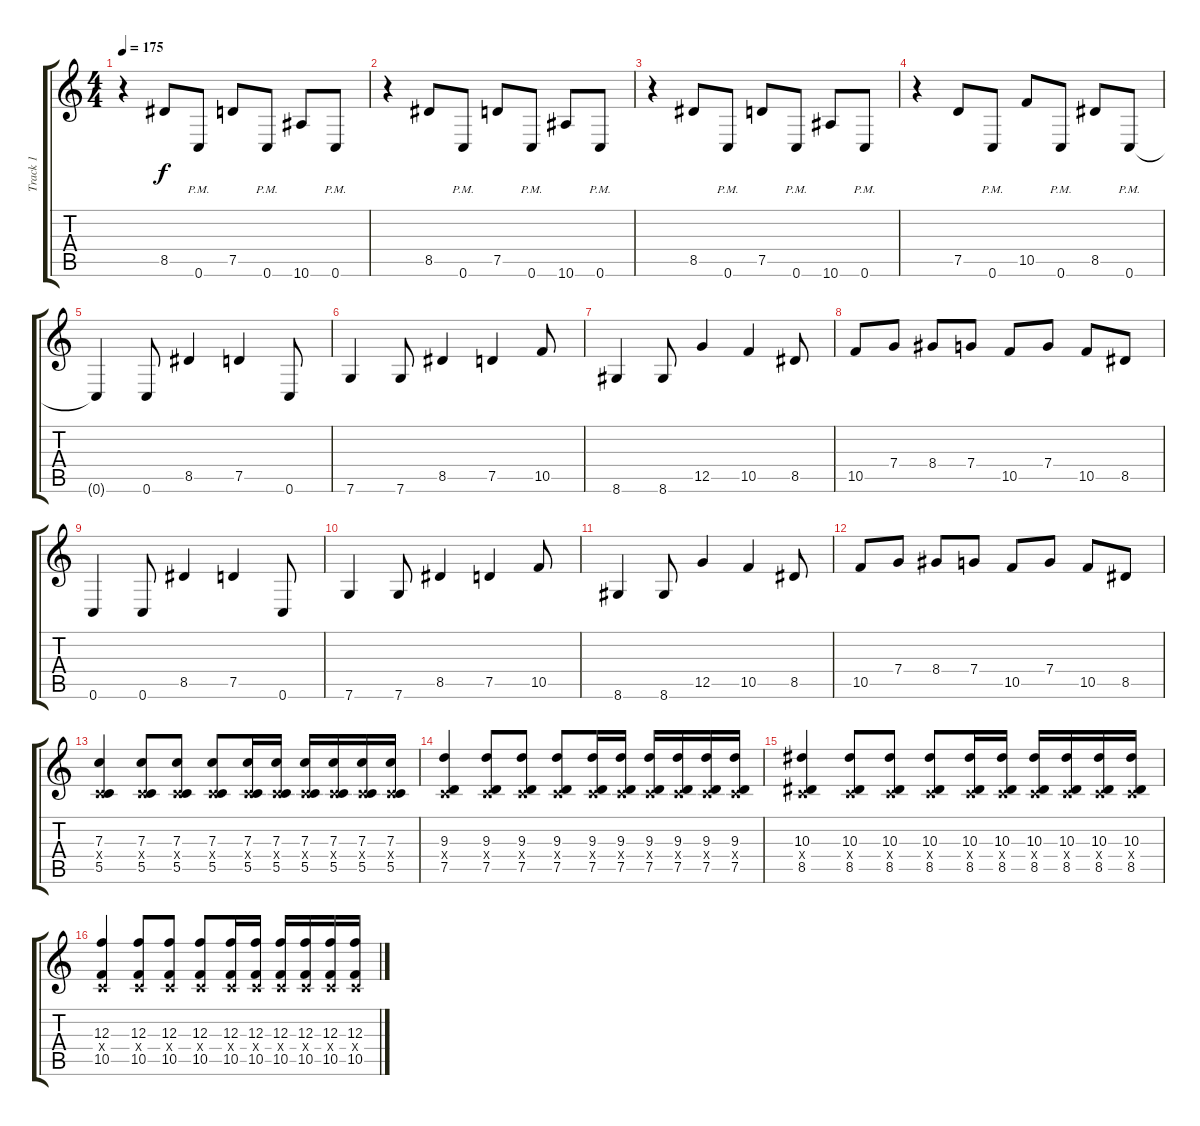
\track ("Track 1" "Track 1") {instrument distortionguitar}
\staff {score tabs}
\tuning (D4 A3 F3 C3 G2 C2) {hide}
\ts (4 4)
\tempo 175
\clef g2
\ks c
r.4{dy f} 8.5.8 0.6{pm}.8 7.5.8 0.6{pm}.8 10.6.8 0.6{pm}.8 |
r.4 8.5.8 0.6{pm}.8 7.5.8 0.6{pm}.8 10.6.8 0.6{pm}.8 |
r.4 8.5.8 0.6{pm}.8 7.5.8 0.6{pm}.8 10.6.8 0.6{pm}.8 |
r.4 7.5.8 0.6{pm}.8 10.5.8 0.6{pm}.8 8.5.8 0.6{pm}.8 |
0.6{t}.4 0.6.8 8.5.4 7.5.4 0.6.8 |
7.6.4 7.6.8 8.5.4 7.5.4 10.5.8 |
8.6.4 8.6.8 12.5.4 10.5.4 8.5.8 |
10.5.8 7.4.8 8.4.8 7.4.8 10.5.8 7.4.8 10.5.8 8.5.8 |
0.6.4 0.6.8 8.5.4 7.5.4 0.6.8 |
7.6.4 7.6.8 8.5.4 7.5.4 10.5.8 |
8.6.4 8.6.8 12.5.4 10.5.4 8.5.8 |
10.5.8 7.4.8 8.4.8 7.4.8 10.5.8 7.4.8 10.5.8 8.5.8 |
(7.3 0.4{x} 5.5).4 (7.3 0.4{x} 5.5).8 (7.3 0.4{x} 5.5).8 (7.3 0.4{x} 5.5).8 (7.3 0.4{x} 5.5).16 (7.3 0.4{x} 5.5).16 (7.3 0.4{x} 5.5).16 (7.3 0.4{x} 5.5).16 (7.3 0.4{x} 5.5).16 (7.3 0.4{x} 5.5).16 |
(9.3 0.4{x} 7.5).4 (9.3 0.4{x} 7.5).8 (9.3 0.4{x} 7.5).8 (9.3 0.4{x} 7.5).8 (9.3 0.4{x} 7.5).16 (9.3 0.4{x} 7.5).16 (9.3 0.4{x} 7.5).16 (9.3 0.4{x} 7.5).16 (9.3 0.4{x} 7.5).16 (9.3 0.4{x} 7.5).16 |
(10.3 0.4{x} 8.5).4 (10.3 0.4{x} 8.5).8 (10.3 0.4{x} 8.5).8 (10.3 0.4{x} 8.5).8 (10.3 0.4{x} 8.5).16 (10.3 0.4{x} 8.5).16 (10.3 0.4{x} 8.5).16 (10.3 0.4{x} 8.5).16 (10.3 0.4{x} 8.5).16 (10.3 0.4{x} 8.5).16 |
(12.3 0.4{x} 10.5).4 (12.3 0.4{x} 10.5).8 (12.3 0.4{x} 10.5).8 (12.3 0.4{x} 10.5).8 (12.3 0.4{x} 10.5).16 (12.3 0.4{x} 10.5).16 (12.3 0.4{x} 10.5).16 (12.3 0.4{x} 10.5).16 (12.3 0.4{x} 10.5).16 (12.3 0.4{x} 10.5).16
